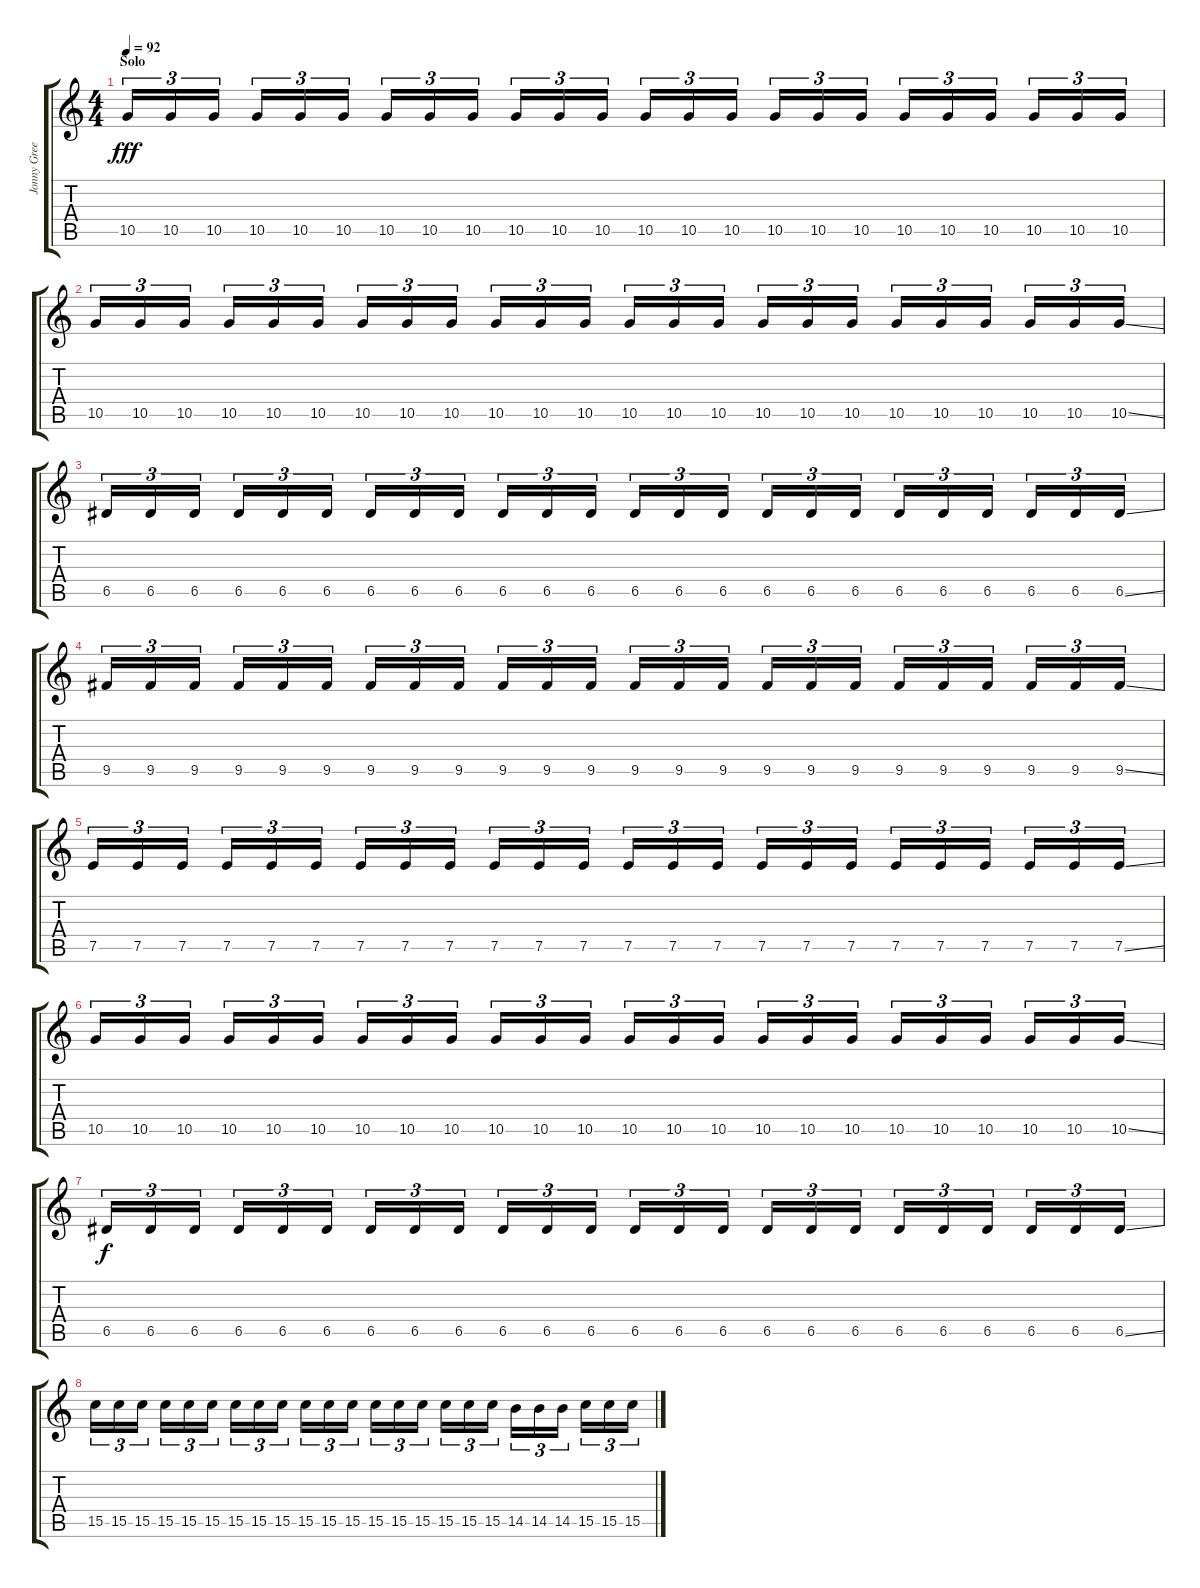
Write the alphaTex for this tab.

\track ("Jonny Greenwood-Solo Guitar" "Jonny Gree") {instrument overdrivenguitar}
\staff {score tabs}
\tuning (E4 B3 G3 D3 A2 E2) {hide}
\ts (4 4)
\section ("" "Solo")
\tempo 92
\clef g2
\ks c
10.5.16{tu (3 2) dy fff} 10.5.16{tu (3 2)} 10.5.16{tu (3 2) beam splitsecondary} 10.5.16{tu (3 2)} 10.5.16{tu (3 2)} 10.5.16{tu (3 2)} 10.5.16{tu (3 2)} 10.5.16{tu (3 2)} 10.5.16{tu (3 2) beam splitsecondary} 10.5.16{tu (3 2)} 10.5.16{tu (3 2)} 10.5.16{tu (3 2)} 10.5.16{tu (3 2)} 10.5.16{tu (3 2)} 10.5.16{tu (3 2) beam splitsecondary} 10.5.16{tu (3 2)} 10.5.16{tu (3 2)} 10.5.16{tu (3 2)} 10.5.16{tu (3 2)} 10.5.16{tu (3 2)} 10.5.16{tu (3 2) beam splitsecondary} 10.5.16{tu (3 2)} 10.5.16{tu (3 2)} 10.5.16{tu (3 2)} |
10.5.16{tu (3 2)} 10.5.16{tu (3 2)} 10.5.16{tu (3 2) beam splitsecondary} 10.5.16{tu (3 2)} 10.5.16{tu (3 2)} 10.5.16{tu (3 2)} 10.5.16{tu (3 2)} 10.5.16{tu (3 2)} 10.5.16{tu (3 2) beam splitsecondary} 10.5.16{tu (3 2)} 10.5.16{tu (3 2)} 10.5.16{tu (3 2)} 10.5.16{tu (3 2)} 10.5.16{tu (3 2)} 10.5.16{tu (3 2) beam splitsecondary} 10.5.16{tu (3 2)} 10.5.16{tu (3 2)} 10.5.16{tu (3 2)} 10.5.16{tu (3 2)} 10.5.16{tu (3 2)} 10.5.16{tu (3 2) beam splitsecondary} 10.5.16{tu (3 2)} 10.5.16{tu (3 2)} 10.5{ss}.16{tu (3 2)} |
6.5.16{tu (3 2)} 6.5.16{tu (3 2)} 6.5.16{tu (3 2) beam splitsecondary} 6.5.16{tu (3 2)} 6.5.16{tu (3 2)} 6.5.16{tu (3 2)} 6.5.16{tu (3 2)} 6.5.16{tu (3 2)} 6.5.16{tu (3 2) beam splitsecondary} 6.5.16{tu (3 2)} 6.5.16{tu (3 2)} 6.5.16{tu (3 2)} 6.5.16{tu (3 2)} 6.5.16{tu (3 2)} 6.5.16{tu (3 2) beam splitsecondary} 6.5.16{tu (3 2)} 6.5.16{tu (3 2)} 6.5.16{tu (3 2)} 6.5.16{tu (3 2)} 6.5.16{tu (3 2)} 6.5.16{tu (3 2) beam splitsecondary} 6.5.16{tu (3 2)} 6.5.16{tu (3 2)} 6.5{ss}.16{tu (3 2)} |
9.5.16{tu (3 2)} 9.5.16{tu (3 2)} 9.5.16{tu (3 2) beam splitsecondary} 9.5.16{tu (3 2)} 9.5.16{tu (3 2)} 9.5.16{tu (3 2)} 9.5.16{tu (3 2)} 9.5.16{tu (3 2)} 9.5.16{tu (3 2) beam splitsecondary} 9.5.16{tu (3 2)} 9.5.16{tu (3 2)} 9.5.16{tu (3 2)} 9.5.16{tu (3 2)} 9.5.16{tu (3 2)} 9.5.16{tu (3 2) beam splitsecondary} 9.5.16{tu (3 2)} 9.5.16{tu (3 2)} 9.5.16{tu (3 2)} 9.5.16{tu (3 2)} 9.5.16{tu (3 2)} 9.5.16{tu (3 2) beam splitsecondary} 9.5.16{tu (3 2)} 9.5.16{tu (3 2)} 9.5{ss}.16{tu (3 2)} |
7.5.16{tu (3 2)} 7.5.16{tu (3 2)} 7.5.16{tu (3 2) beam splitsecondary} 7.5.16{tu (3 2)} 7.5.16{tu (3 2)} 7.5.16{tu (3 2)} 7.5.16{tu (3 2)} 7.5.16{tu (3 2)} 7.5.16{tu (3 2) beam splitsecondary} 7.5.16{tu (3 2)} 7.5.16{tu (3 2)} 7.5.16{tu (3 2)} 7.5.16{tu (3 2)} 7.5.16{tu (3 2)} 7.5.16{tu (3 2) beam splitsecondary} 7.5.16{tu (3 2)} 7.5.16{tu (3 2)} 7.5.16{tu (3 2)} 7.5.16{tu (3 2)} 7.5.16{tu (3 2)} 7.5.16{tu (3 2) beam splitsecondary} 7.5.16{tu (3 2)} 7.5.16{tu (3 2)} 7.5{ss}.16{tu (3 2)} |
10.5.16{tu (3 2)} 10.5.16{tu (3 2)} 10.5.16{tu (3 2) beam splitsecondary} 10.5.16{tu (3 2)} 10.5.16{tu (3 2)} 10.5.16{tu (3 2)} 10.5.16{tu (3 2)} 10.5.16{tu (3 2)} 10.5.16{tu (3 2) beam splitsecondary} 10.5.16{tu (3 2)} 10.5.16{tu (3 2)} 10.5.16{tu (3 2)} 10.5.16{tu (3 2)} 10.5.16{tu (3 2)} 10.5.16{tu (3 2) beam splitsecondary} 10.5.16{tu (3 2)} 10.5.16{tu (3 2)} 10.5.16{tu (3 2)} 10.5.16{tu (3 2)} 10.5.16{tu (3 2)} 10.5.16{tu (3 2) beam splitsecondary} 10.5.16{tu (3 2)} 10.5.16{tu (3 2)} 10.5{ss}.16{tu (3 2)} |
6.5.16{tu (3 2) dy f} 6.5.16{tu (3 2)} 6.5.16{tu (3 2) beam splitsecondary} 6.5.16{tu (3 2)} 6.5.16{tu (3 2)} 6.5.16{tu (3 2)} 6.5.16{tu (3 2)} 6.5.16{tu (3 2)} 6.5.16{tu (3 2) beam splitsecondary} 6.5.16{tu (3 2)} 6.5.16{tu (3 2)} 6.5.16{tu (3 2)} 6.5.16{tu (3 2)} 6.5.16{tu (3 2)} 6.5.16{tu (3 2) beam splitsecondary} 6.5.16{tu (3 2)} 6.5.16{tu (3 2)} 6.5.16{tu (3 2)} 6.5.16{tu (3 2)} 6.5.16{tu (3 2)} 6.5.16{tu (3 2) beam splitsecondary} 6.5.16{tu (3 2)} 6.5.16{tu (3 2)} 6.5{ss}.16{tu (3 2)} |
15.5.16{tu (3 2)} 15.5.16{tu (3 2)} 15.5.16{tu (3 2) beam splitsecondary} 15.5.16{tu (3 2)} 15.5.16{tu (3 2)} 15.5.16{tu (3 2)} 15.5.16{tu (3 2)} 15.5.16{tu (3 2)} 15.5.16{tu (3 2) beam splitsecondary} 15.5.16{tu (3 2)} 15.5.16{tu (3 2)} 15.5.16{tu (3 2)} 15.5.16{tu (3 2)} 15.5.16{tu (3 2)} 15.5.16{tu (3 2) beam splitsecondary} 15.5.16{tu (3 2)} 15.5.16{tu (3 2)} 15.5.16{tu (3 2)} 14.5.16{tu (3 2)} 14.5.16{tu (3 2)} 14.5.16{tu (3 2) beam splitsecondary} 15.5.16{tu (3 2)} 15.5.16{tu (3 2)} 15.5{ss}.16{tu (3 2)}
